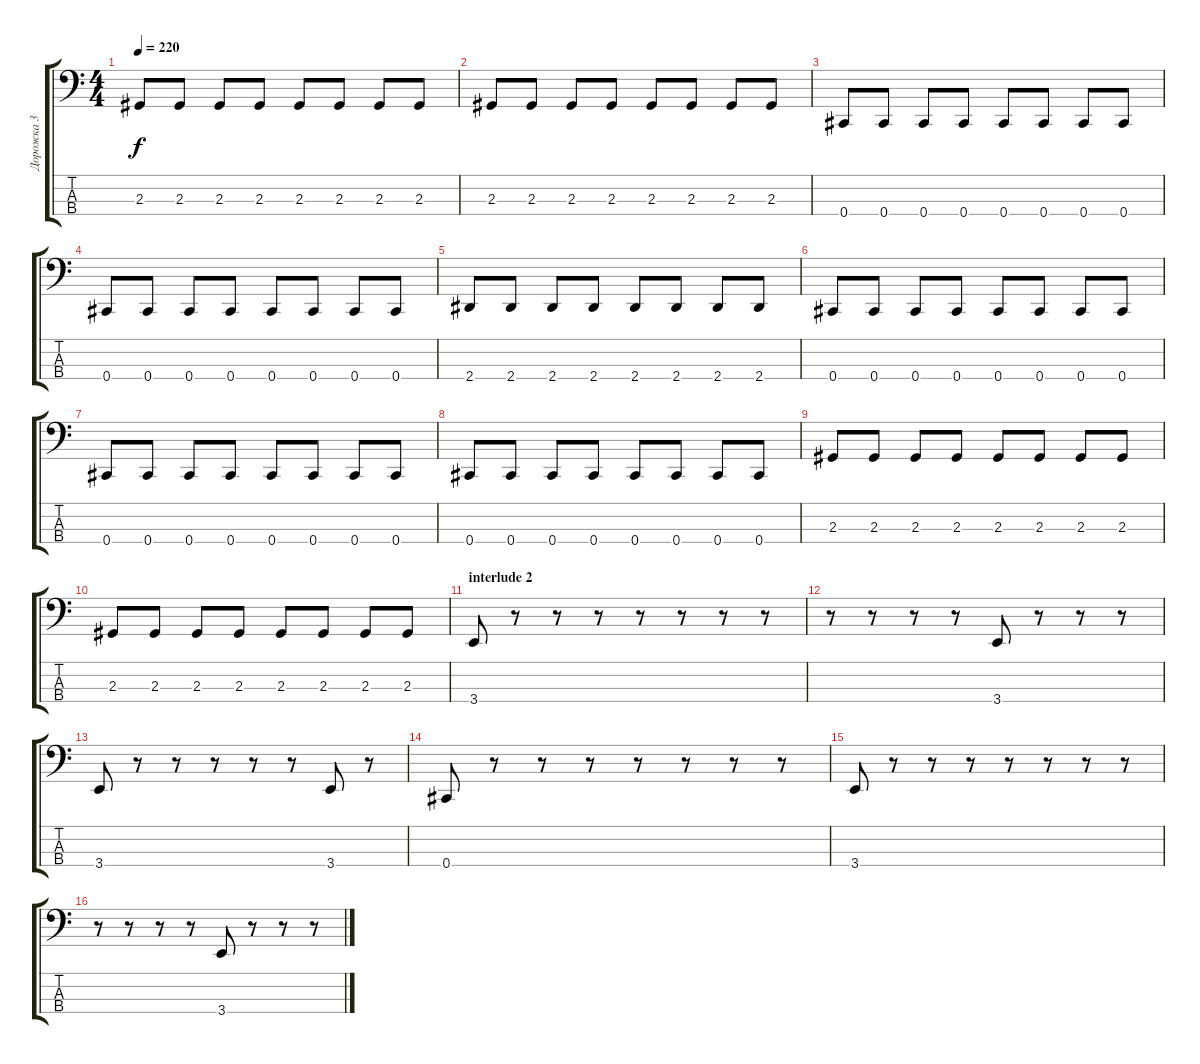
\track ("Дорожка 3" "Дорожка 3") {instrument electricbassfinger}
\staff {score tabs}
\tuning (E2 B1 Gb1 Db1) {hide}
\ts (4 4)
\tempo 220
\clef f4
\ks c
2.3.8{dy f} 2.3.8 2.3.8 2.3.8 2.3.8 2.3.8 2.3.8 2.3.8 |
2.3.8 2.3.8 2.3.8 2.3.8 2.3.8 2.3.8 2.3.8 2.3.8 |
0.4.8 0.4.8 0.4.8 0.4.8 0.4.8 0.4.8 0.4.8 0.4.8 |
0.4.8 0.4.8 0.4.8 0.4.8 0.4.8 0.4.8 0.4.8 0.4.8 |
2.4.8 2.4.8 2.4.8 2.4.8 2.4.8 2.4.8 2.4.8 2.4.8 |
0.4.8 0.4.8 0.4.8 0.4.8 0.4.8 0.4.8 0.4.8 0.4.8 |
0.4.8 0.4.8 0.4.8 0.4.8 0.4.8 0.4.8 0.4.8 0.4.8 |
0.4.8 0.4.8 0.4.8 0.4.8 0.4.8 0.4.8 0.4.8 0.4.8 |
2.3.8 2.3.8 2.3.8 2.3.8 2.3.8 2.3.8 2.3.8 2.3.8 |
2.3.8 2.3.8 2.3.8 2.3.8 2.3.8 2.3.8 2.3.8 2.3.8 |
\section ("" "interlude 2")
3.4.8 r.8 r.8 r.8 r.8 r.8 r.8 r.8 |
r.8 r.8 r.8 r.8 3.4.8 r.8 r.8 r.8 |
3.4.8 r.8 r.8 r.8 r.8 r.8 3.4.8 r.8 |
0.4.8 r.8 r.8 r.8 r.8 r.8 r.8 r.8 |
3.4.8 r.8 r.8 r.8 r.8 r.8 r.8 r.8 |
r.8 r.8 r.8 r.8 3.4.8 r.8 r.8 r.8
